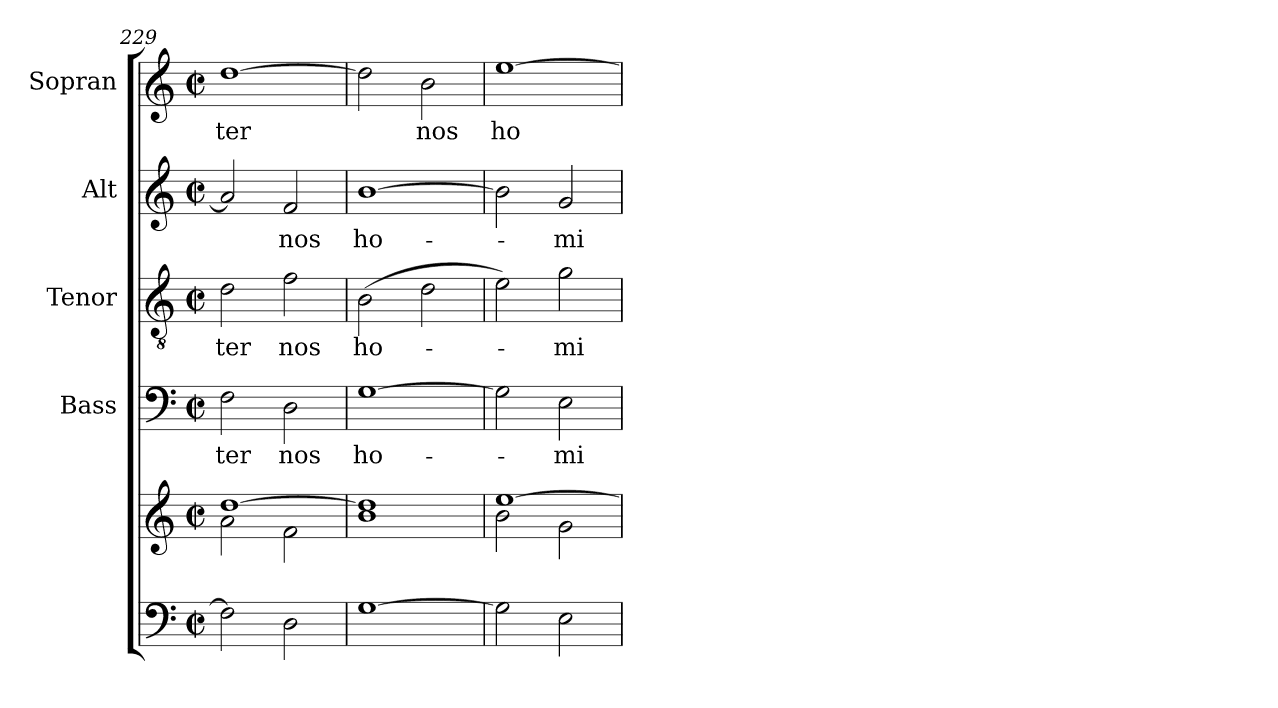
**kern	**kern	**kern	**text	**kern	**text	**kern	**text	**kern	**text
*part5	*part5	*part4	*part4	*part3	*part3	*part2	*part2	*part1	*part1
*staff6	*staff5	*staff4	*staff4	*staff3	*staff3	*staff2	*staff2	*staff1	*staff1
*	*	*I"Bass	*	*I"Tenor	*	*I"Alt	*	*I"Sopran	*
*	*	*I'B.	*	*I'T.	*	*I'A.	*	*I'S.	*
*clefF4	*clefG2	*clefF4	*	*clefGv2	*	*clefG2	*	*clefG2	*
*k[]	*k[]	*k[]	*	*k[]	*	*k[]	*	*k[]	*
*C:	*C:	*C:	*	*C:	*	*C:	*	*C:	*
*M2/2	*M2/2	*M2/2	*	*M2/2	*	*M2/2	*	*M2/2	*
*met(c|)	*met(c|)	*met(c|)	*	*met(c|)	*	*met(c|)	*	*met(c|)	*
=229	=229	=229	=229	=229	=229	=229	=229	=229	=229
*	*^	*	*	*	*	*	*	*	*
!	!	!	!	!LO:LY:b	!	!LO:LY:b	!	!	!	!LO:LY:b
2F\]	[>1dd	2a\	2F\	-ter	2d\	-ter	2a/]	.	[1dd	-ter
!	!	!	!	!LO:LY:b	!	!LO:LY:b	!	!LO:LY:b	!	!
2D\	.	2f\	2D\	nos	2f\	nos	2f/	nos	.	.
=230	=230	=230	=230	=230	=230	=230	=230	=230	=230	=230
!	!	!	!	!LO:LY:b	!	!LO:LY:b	!	!LO:LY:b	!	!
[1G	1dd]	1b	[1G	ho-	(>2B\	ho-	[1b	ho-	2dd\]	.
!	!	!	!	!	!	!	!	!	!	!LO:LY:b
.	.	.	.	.	2d\	.	.	.	2b\	nos
=231	=231	=231	=231	=231	=231	=231	=231	=231	=231	=231
!	!	!	!	!	!	!	!	!	!	!LO:LY:b
2G\]	[>1ee	2b\	2G\]	.	2e\)	.	2b\]	.	[1ee	ho-
!	!	!	!	!LO:LY:b	!	!LO:LY:b	!	!LO:LY:b	!	!
2E\	.	2g\	2E\	-mi-	2g\	-mi-	2g/	-mi-	.	.
*	*v	*v	*	*	*	*	*	*	*	*
=	=	=	=	=	=	=	=	=	=
*-	*-	*-	*-	*-	*-	*-	*-	*-	*-
